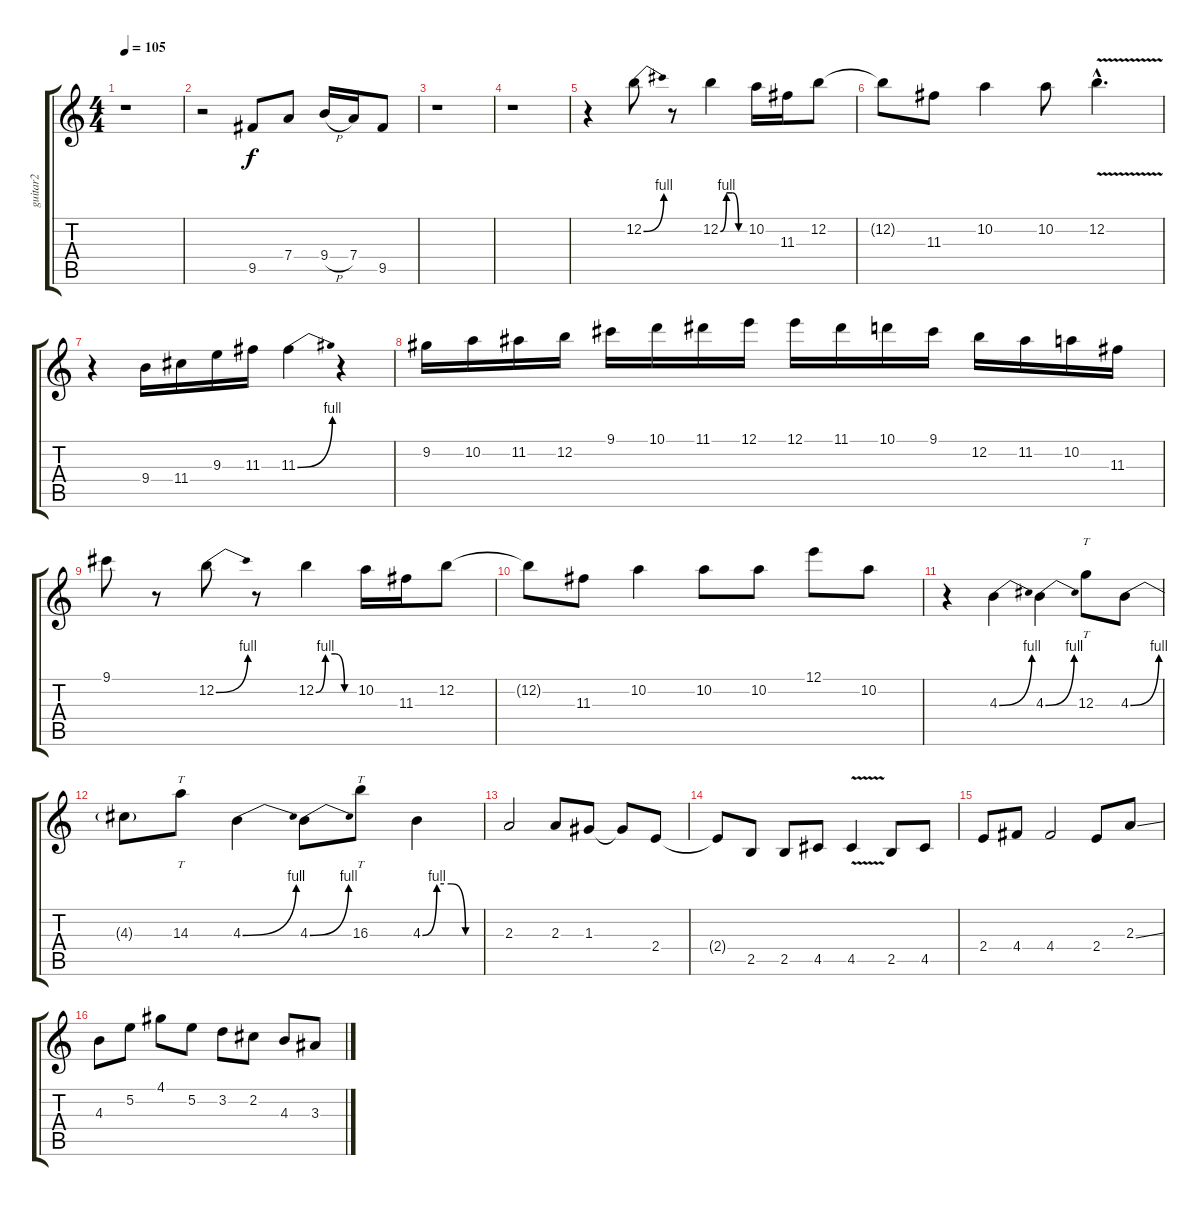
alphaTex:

\track ("guitar2" "guitar2") {instrument distortionguitar}
\staff {score tabs}
\tuning (E4 B3 G3 D3 A2 E2) {hide}
\ts (4 4)
\tempo 105
\clef g2
\ks c
r.1{dy f} |
r.2 9.5.8 7.4.8 9.4{h}.16 7.4.16 9.5.8 |
r.1 |
r.1 |
r.4 12.2{be (bend 0 0 60 4)}.8 r.8 12.2{be (custom 0 0 15 4 30 4 45 0 60 0)}.4 10.2.16 11.3.16 12.2.8 |
12.2{t}.8 11.3.8 10.2.4 10.2.8 12.2{v hac}.4{d} |
r.4 9.4.16 11.4.16 9.3.16 11.3.16 11.3{be (bend 0 0 60 4)}.4 r.4 |
9.2.16 10.2.16 11.2.16 12.2.16 9.1.16 10.1.16 11.1.16 12.1.16 12.1.16 11.1.16 10.1.16 9.1.16 12.2.16 11.2.16 10.2.16 11.3.16 |
9.1.8 r.8 12.2{be (bend 0 0 60 4)}.8 r.8 12.2{be (custom 0 0 15 4 30 4 45 0 60 0)}.4 10.2.16 11.3.16 12.2.8 |
12.2{t}.8 11.3.8 10.2.4 10.2.8 10.2.8 12.1.8 10.2.8 |
r.4 4.3{be (bend 0 0 60 4)}.4 4.3{be (bend 0 0 60 4)}.4 12.3.8{tt} 4.3{be (bend 0 0 60 4)}.8 |
4.3{t}.8 14.3.8{tt} 4.3{be (bend 0 0 60 4)}.4 4.3{be (bend 0 0 60 4)}.8 16.3.8{tt} 4.3{be (custom 0 0 15 4 30 4 45 0 60 0)}.4 |
2.3.2 2.3.8 1.3.8 1.3{t}.8 2.4.8 |
2.4{t}.8 2.5.8 2.5.8 4.5.8 4.5{v}.4 2.5.8 4.5.8 |
2.4.8 4.4.8 4.4.2 2.4.8 2.3{ss}.8 |
4.3.8 5.2.8 4.1.8 5.2.8 3.2.8 2.2.8 4.3.8 3.3.8
